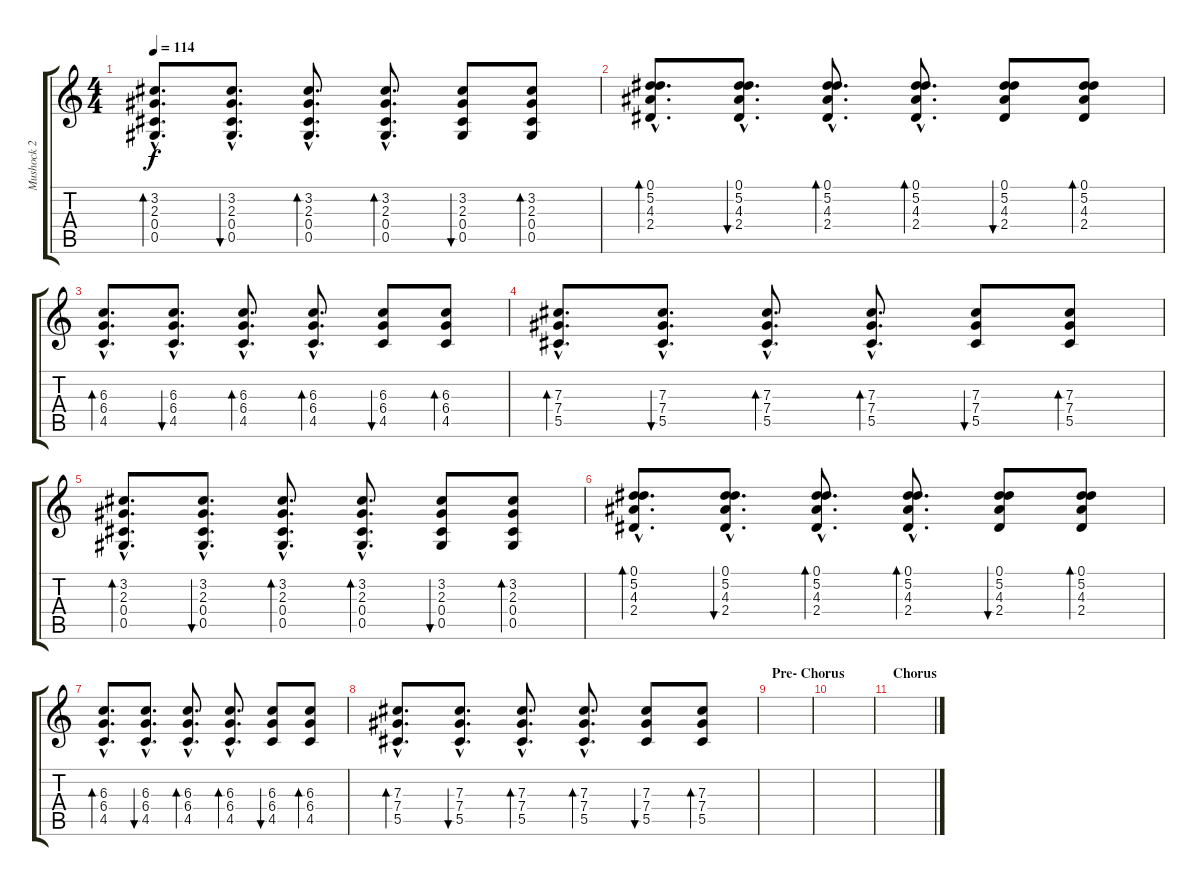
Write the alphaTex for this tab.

\track ("Mushock 2 " "Mushock 2 ") {instrument acousticguitarsteel}
\staff {score tabs}
\tuning (Eb4 Bb3 Gb3 Db3 Ab2 Db2) {hide}
\ts (4 4)
\tempo 114
\clef g2
\ks c
(3.2{hac} 2.3{hac} 0.4{hac} 0.5{hac}).8{d bd 60 dy f} (3.2{hac} 2.3{hac} 0.4{hac} 0.5{hac}).8{d bu 60} (3.2{hac} 2.3{hac} 0.4{hac} 0.5{hac}).8{d bd 60} (3.2{hac} 2.3{hac} 0.4{hac} 0.5{hac}).8{d bd 60} (3.2 2.3 0.4 0.5).8{bu 60} (3.2 2.3 0.4 0.5).8{bd 60} |
(0.1{hac} 5.2{hac} 4.3{hac} 2.4{hac}).8{d bd 60} (0.1{hac} 5.2{hac} 4.3{hac} 2.4{hac}).8{d bu 60} (0.1{hac} 5.2{hac} 4.3{hac} 2.4{hac}).8{d bd 60} (0.1{hac} 5.2{hac} 4.3{hac} 2.4{hac}).8{d bd 60} (0.1 5.2 4.3 2.4).8{bu 60} (0.1 5.2 4.3 2.4).8{bd 60} |
(6.3{hac} 6.4{hac} 4.5{hac}).8{d bd 60} (6.3{hac} 6.4{hac} 4.5{hac}).8{d bu 60} (6.3{hac} 6.4{hac} 4.5{hac}).8{d bd 60} (6.3{hac} 6.4{hac} 4.5{hac}).8{d bd 60} (6.3 6.4 4.5).8{bu 60} (6.3 6.4 4.5).8{bd 60} |
(7.3{hac} 7.4{hac} 5.5{hac}).8{d bd 60} (7.3{hac} 7.4{hac} 5.5{hac}).8{d bu 60} (7.3{hac} 7.4{hac} 5.5{hac}).8{d bd 60} (7.3{hac} 7.4{hac} 5.5{hac}).8{d bd 60} (7.3 7.4 5.5).8{bu 60} (7.3 7.4 5.5).8{bd 60} |
(3.2{hac} 2.3{hac} 0.4{hac} 0.5{hac}).8{d bd 60} (3.2{hac} 2.3{hac} 0.4{hac} 0.5{hac}).8{d bu 60} (3.2{hac} 2.3{hac} 0.4{hac} 0.5{hac}).8{d bd 60} (3.2{hac} 2.3{hac} 0.4{hac} 0.5{hac}).8{d bd 60} (3.2 2.3 0.4 0.5).8{bu 60} (3.2 2.3 0.4 0.5).8{bd 60} |
(0.1{hac} 5.2{hac} 4.3{hac} 2.4{hac}).8{d bd 60} (0.1{hac} 5.2{hac} 4.3{hac} 2.4{hac}).8{d bu 60} (0.1{hac} 5.2{hac} 4.3{hac} 2.4{hac}).8{d bd 60} (0.1{hac} 5.2{hac} 4.3{hac} 2.4{hac}).8{d bd 60} (0.1 5.2 4.3 2.4).8{bu 60} (0.1 5.2 4.3 2.4).8{bd 60} |
(6.3{hac} 6.4{hac} 4.5{hac}).8{d bd 60} (6.3{hac} 6.4{hac} 4.5{hac}).8{d bu 60} (6.3{hac} 6.4{hac} 4.5{hac}).8{d bd 60} (6.3{hac} 6.4{hac} 4.5{hac}).8{d bd 60} (6.3 6.4 4.5).8{bu 60} (6.3 6.4 4.5).8{bd 60} |
(7.3{hac} 7.4{hac} 5.5{hac}).8{d bd 60} (7.3{hac} 7.4{hac} 5.5{hac}).8{d bu 60} (7.3{hac} 7.4{hac} 5.5{hac}).8{d bd 60} (7.3{hac} 7.4{hac} 5.5{hac}).8{d bd 60} (7.3 7.4 5.5).8{bu 60} (7.3 7.4 5.5).8{bd 60} |
\section ("" "Pre- Chorus")
|
|
\section ("" "Chorus")
